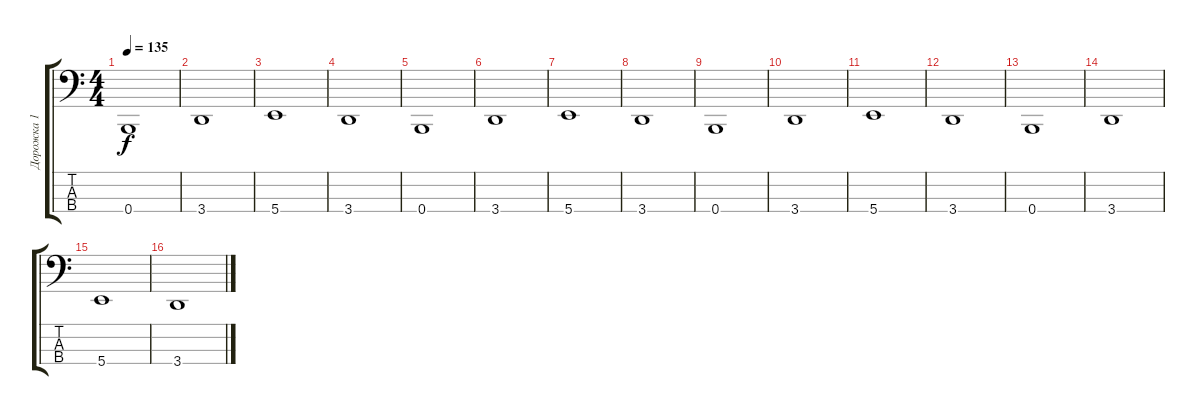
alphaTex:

\track ("Дорожка 1" "Дорожка 1") {instrument electricbassfinger}
\staff {score tabs}
\tuning (E2 B1 Gb1 B0) {hide}
\ts (4 4)
\tempo 135
\clef f4
\ks c
0.4.1{dy f} |
3.4.1 |
5.4.1 |
3.4.1 |
0.4.1 |
3.4.1 |
5.4.1 |
3.4.1 |
0.4.1 |
3.4.1 |
5.4.1 |
3.4.1 |
0.4.1 |
3.4.1 |
5.4.1 |
3.4.1
